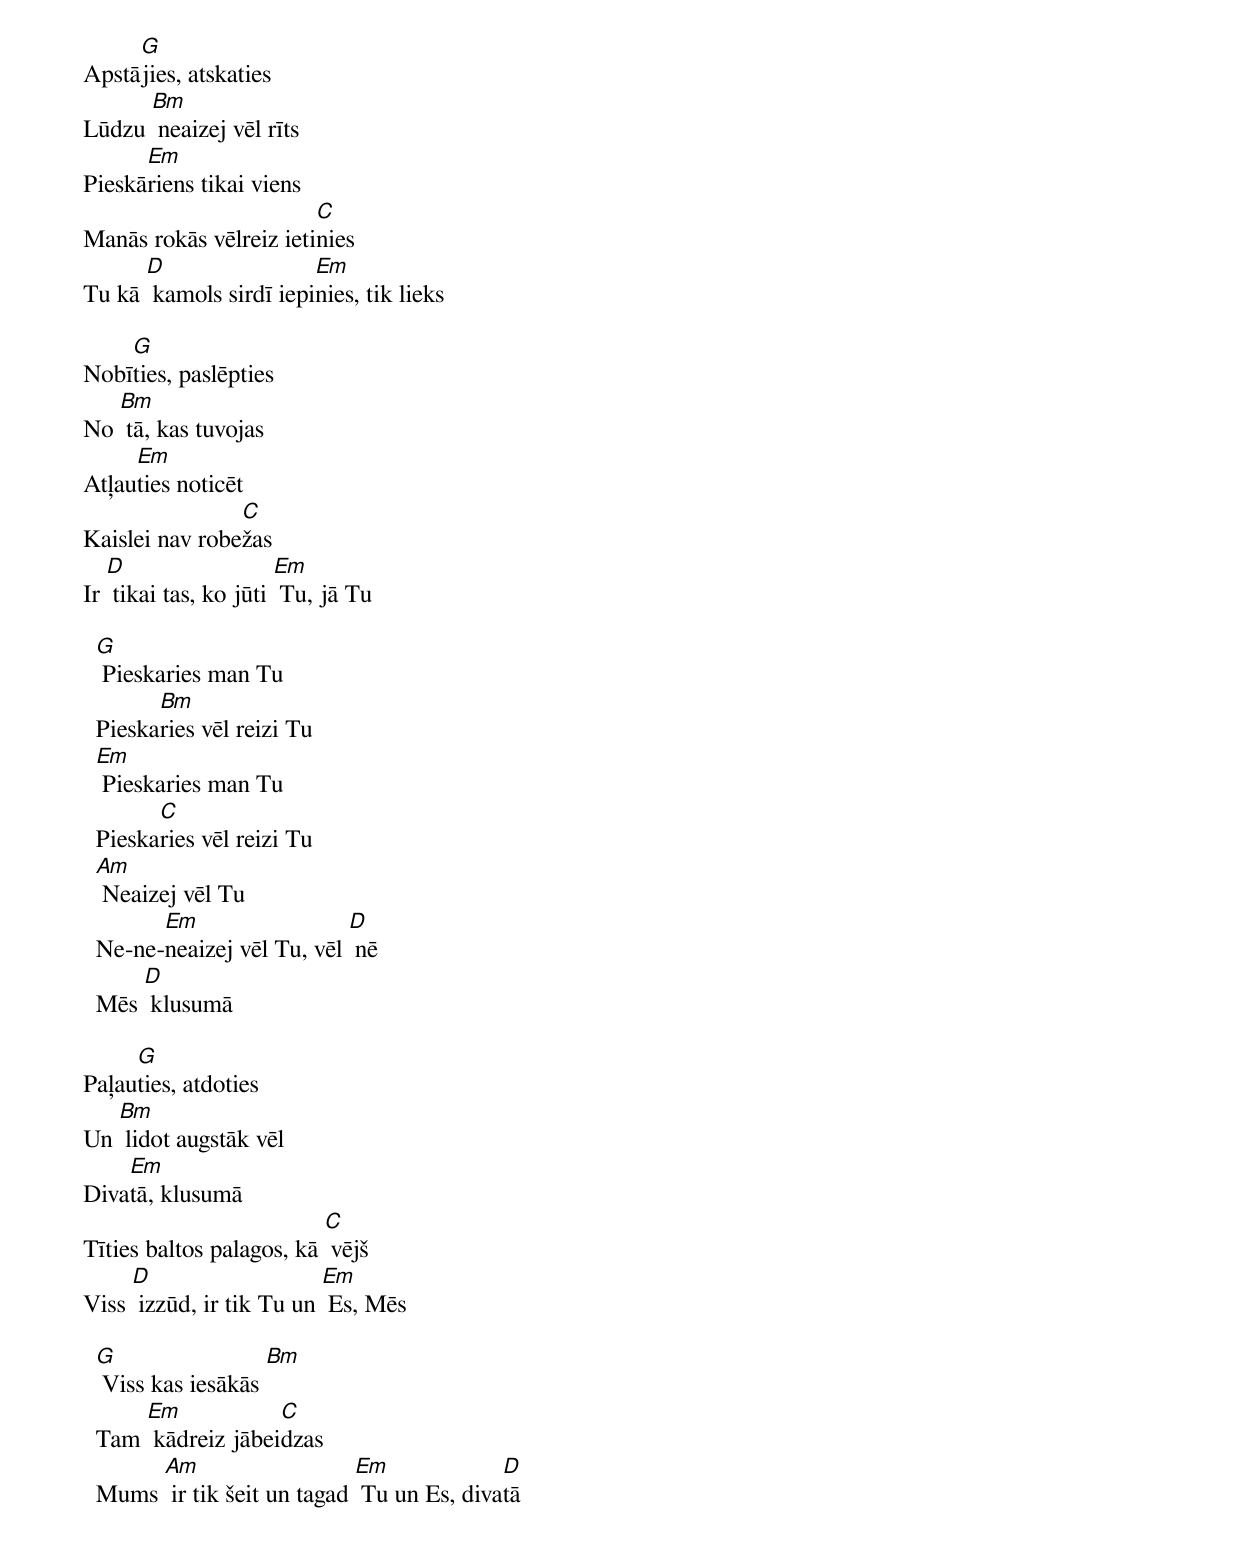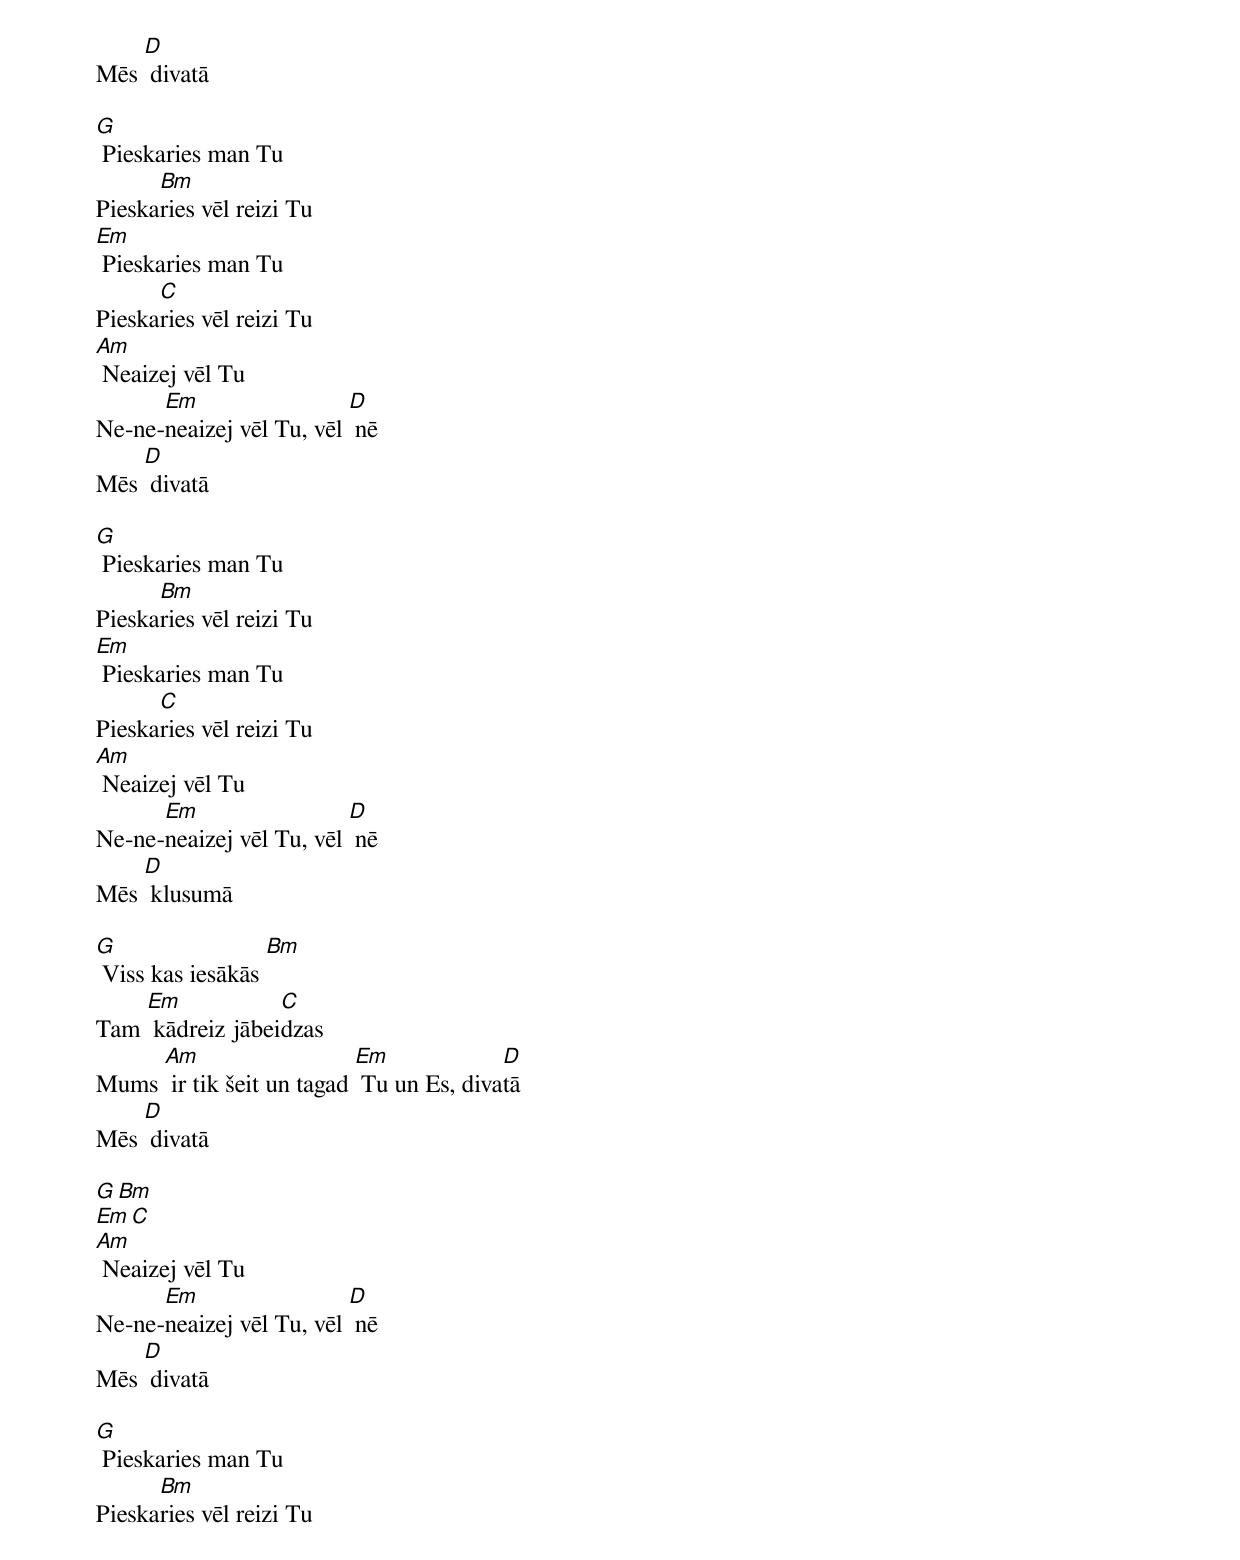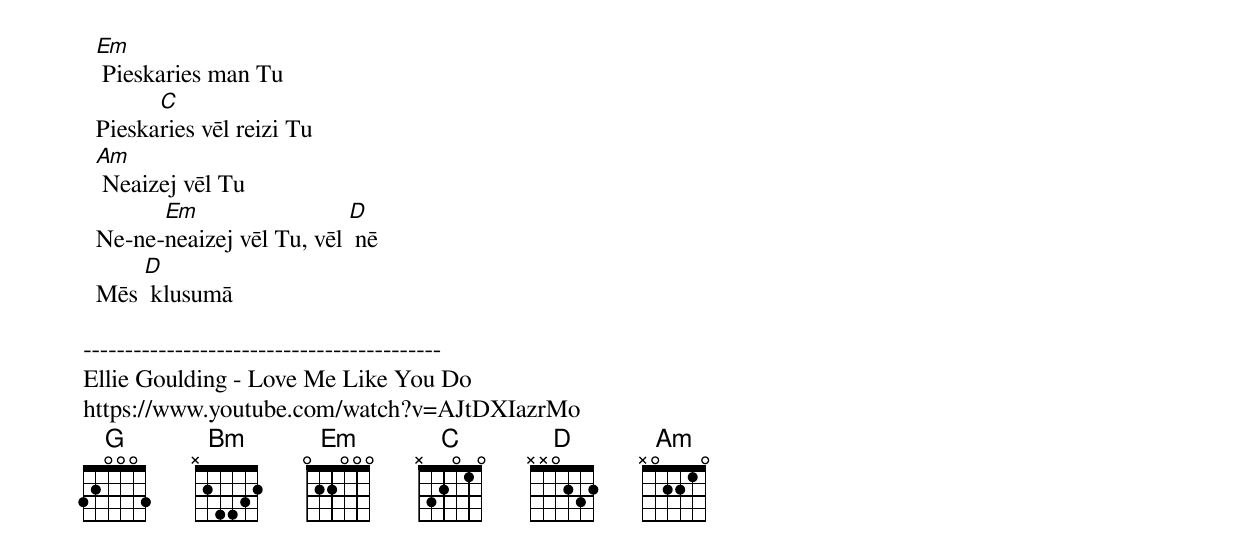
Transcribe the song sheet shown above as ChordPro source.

Apstā[G]jies, atskaties
Lūdzu [Bm] neaizej vēl rīts
Pieskā[Em]riens tikai viens
Manās rokās vēlreiz ieti[C]nies
Tu kā [D] kamols sirdī iepi[Em]nies, tik lieks

Nobī[G]ties, paslēpties
No [Bm] tā, kas tuvojas
Atļau[Em]ties noticēt
Kaislei nav robe[C]žas
Ir [D] tikai tas, ko jūti [Em] Tu, jā Tu

  [G] Pieskaries man Tu
  Pieska[Bm]ries vēl reizi Tu
  [Em] Pieskaries man Tu
  Pieska[C]ries vēl reizi Tu
  [Am] Neaizej vēl Tu
  Ne-ne-[Em]neaizej vēl Tu, vēl [D] nē
  Mēs [D] klusumā

Paļau[G]ties, atdoties
Un [Bm] lidot augstāk vēl
Diva[Em]tā, klusumā
Tīties baltos palagos, kā [C] vējš
Viss [D] izzūd, ir tik Tu un [Em] Es, Mēs

  [G] Viss kas iesākās [Bm]
  Tam [Em] kādreiz jābei[C]dzas
  Mums [Am] ir tik šeit un tagad [Em] Tu un Es, diva[D]tā
  Mēs [D] divatā

  [G] Pieskaries man Tu
  Pieska[Bm]ries vēl reizi Tu
  [Em] Pieskaries man Tu
  Pieska[C]ries vēl reizi Tu
  [Am] Neaizej vēl Tu
  Ne-ne-[Em]neaizej vēl Tu, vēl [D] nē
  Mēs [D] divatā

  [G] Pieskaries man Tu
  Pieska[Bm]ries vēl reizi Tu
  [Em] Pieskaries man Tu
  Pieska[C]ries vēl reizi Tu
  [Am] Neaizej vēl Tu
  Ne-ne-[Em]neaizej vēl Tu, vēl [D] nē
  Mēs [D] klusumā

  [G] Viss kas iesākās [Bm]
  Tam [Em] kādreiz jābei[C]dzas
  Mums [Am] ir tik šeit un tagad [Em] Tu un Es, diva[D]tā
  Mēs [D] divatā

  [G][Bm]
  [Em][C]
  [Am] Neaizej vēl Tu
  Ne-ne-[Em]neaizej vēl Tu, vēl [D] nē
  Mēs [D] divatā

  [G] Pieskaries man Tu
  Pieska[Bm]ries vēl reizi Tu
  [Em] Pieskaries man Tu
  Pieska[C]ries vēl reizi Tu
  [Am] Neaizej vēl Tu
  Ne-ne-[Em]neaizej vēl Tu, vēl [D] nē
  Mēs [D] klusumā

-------------------------------------------
Ellie Goulding - Love Me Like You Do
https://www.youtube.com/watch?v=AJtDXIazrMo
